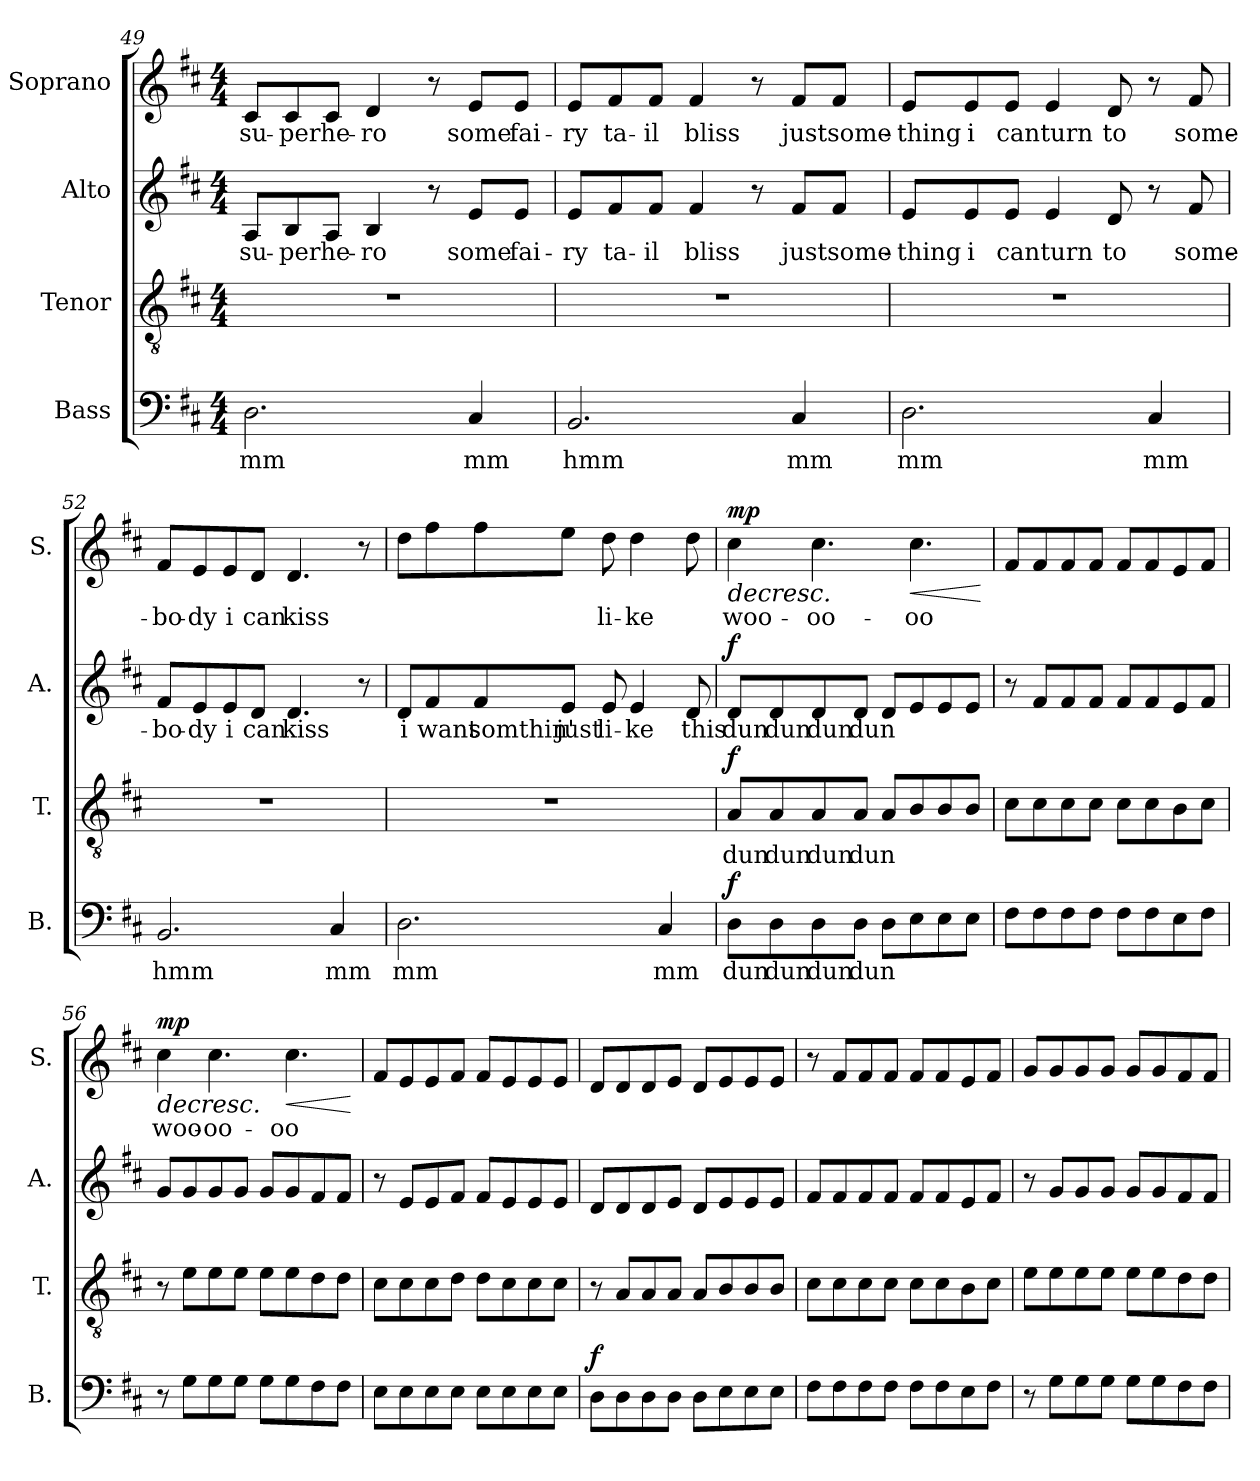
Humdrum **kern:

**kern	**text	**dynam	**kern	**text	**dynam	**kern	**text	**dynam	**kern	**text	**dynam
*part4	*part4	*part4	*part3	*part3	*part3	*part2	*part2	*part2	*part1	*part1	*part1
*staff4	*staff4	*staff4	*staff3	*staff3	*staff3	*staff2	*staff2	*staff2	*staff1	*staff1	*staff1
*I"Bass	*	*	*I"Tenor	*	*	*I"Alto	*	*	*I"Soprano	*	*
*I'B.	*	*	*I'T.	*	*	*I'A.	*	*	*I'S.	*	*
*clefF4	*	*	*clefGv2	*	*	*clefG2	*	*	*clefG2	*	*
*k[f#c#]	*	*	*k[f#c#]	*	*	*k[f#c#]	*	*	*k[f#c#]	*	*
*M4/4	*	*	*M4/4	*	*	*M4/4	*	*	*M4/4	*	*
=49	=49	=49	=49	=49	=49	=49	=49	=49	=49	=49	=49
2.D\	mm	.	1r	.	.	8A/L	su-	.	8c#/L	su-	.
.	.	.	.	.	.	8B/	-per	.	8c#/	-per	.
.	.	.	.	.	.	8A/J	he-	.	8c#/J	he-	.
.	.	.	.	.	.	4B/	-ro	.	4d/	-ro	.
.	.	.	.	.	.	8r	.	.	8r	.	.
4C#/	mm	.	.	.	.	8e/L	some	.	8e/L	some	.
.	.	.	.	.	.	8e/J	fai-	.	8e/J	fai-	.
!!LO:LB:g=z
=50	=50	=50	=50	=50	=50	=50	=50	=50	=50	=50	=50
2.BB/	hmm	.	1r	.	.	8e/L	-ry	.	8e/L	-ry	.
.	.	.	.	.	.	8f#/	ta-	.	8f#/	ta-	.
.	.	.	.	.	.	8f#/J	-il	.	8f#/J	-il	.
.	.	.	.	.	.	4f#/	bliss	.	4f#/	bliss	.
.	.	.	.	.	.	8r	.	.	8r	.	.
4C#/	mm	.	.	.	.	8f#/L	just	.	8f#/L	just	.
.	.	.	.	.	.	8f#/J	some-	.	8f#/J	some-	.
=51	=51	=51	=51	=51	=51	=51	=51	=51	=51	=51	=51
2.D\	mm	.	1r	.	.	8e/L	-thing	.	8e/L	-thing	.
.	.	.	.	.	.	8e/	i	.	8e/	i	.
.	.	.	.	.	.	8e/J	can	.	8e/J	can	.
.	.	.	.	.	.	4e/	turn	.	4e/	turn	.
.	.	.	.	.	.	8d/	to	.	8d/	to	.
4C#/	mm	.	.	.	.	8r	.	.	8r	.	.
.	.	.	.	.	.	8f#/	some-	.	8f#/	some-	.
=52	=52	=52	=52	=52	=52	=52	=52	=52	=52	=52	=52
2.BB/	hmm	.	1r	.	.	8f#/L	-bo-	.	8f#/L	-bo-	.
.	.	.	.	.	.	8e/	-dy	.	8e/	-dy	.
.	.	.	.	.	.	8e/	i	.	8e/	i	.
.	.	.	.	.	.	8d/J	can	.	8d/J	can	.
.	.	.	.	.	.	4.d/	kiss	.	4.d/	kiss	.
4C#/	mm	.	.	.	.	.	.	.	.	.	.
.	.	.	.	.	.	8r	.	.	8r	.	.
!!LO:PB:g=z
=53	=53	=53	=53	=53	=53	=53	=53	=53	=53	=53	=53
2.D\	mm	.	1r	.	.	8d/L	i	.	8dd\L	.	.
.	.	.	.	.	.	8f#/	want	.	8ff#\	.	.
.	.	.	.	.	.	8f#/	somthin'	.	8ff#\	.	.
.	.	.	.	.	.	8e/J	just	.	8ee\J	.	.
.	.	.	.	.	.	8e/	li-	.	8dd\	li-	.
.	.	.	.	.	.	4e/	-ke	.	4dd\	-ke	.
4C#/	mm	.	.	.	.	.	.	.	.	.	.
.	.	.	.	.	.	8d/	this	.	8dd\	.	.
=54	=54	=54	=54	=54	=54	=54	=54	=54	=54	=54	=54
!	!	!LO:DY:b	!	!	!LO:DY:b	!	!	!LO:DY:b	!	!	!LO:HP:b
!	!	!	!	!	!	!	!	!	!	!	!LO:DY:n=1:a
8D\L	dun	f	8A/L	dun	f	8d/L	dun	f	4cc#\	woo-	> mp
8D\	dun	.	8A/	dun	.	8d/	dun	.	.	.	.
8D\	dun	.	8A/	dun	.	8d/	dun	.	4.cc#\	-oo-	.
8D\J	dun	.	8A/J	dun	.	8d/J	dun	.	.	.	.
8D\L	.	.	8A/L	.	.	8d/L	.	.	.	.	.
!	!	!	!	!	!	!	!	!	!	!	!LO:HP:b
8E\	.	.	8B/	.	.	8e/	.	.	4.cc#\	-oo	<
8E\	.	.	8B/	.	.	8e/	.	.	.	.	.
8E\J	.	.	8B/J	.	.	8e/J	.	.	.	.	.
.	.	.	.	.	.	.	.	.	.	.	] [
=55	=55	=55	=55	=55	=55	=55	=55	=55	=55	=55	=55
8F#\L	.	.	8c#\L	.	.	8r	.	.	8f#/L	.	.
8F#\	.	.	8c#\	.	.	8f#/L	.	.	8f#/	.	.
8F#\	.	.	8c#\	.	.	8f#/	.	.	8f#/	.	.
8F#\J	.	.	8c#\J	.	.	8f#/J	.	.	8f#/J	.	.
8F#\L	.	.	8c#\L	.	.	8f#/L	.	.	8f#/L	.	.
8F#\	.	.	8c#\	.	.	8f#/	.	.	8f#/	.	.
8E\	.	.	8B\	.	.	8e/	.	.	8e/	.	.
8F#\J	.	.	8c#\J	.	.	8f#/J	.	.	8f#/J	.	.
!!LO:LB:g=z
=56	=56	=56	=56	=56	=56	=56	=56	=56	=56	=56	=56
!	!	!	!	!	!	!	!	!	!	!	!LO:HP:b
!	!	!	!	!	!	!	!	!	!	!	!LO:DY:n=1:a
8r	.	.	8r	.	.	8g/L	.	.	4cc#\	woo-	> mp
8G\L	.	.	8e\L	.	.	8g/	.	.	.	.	.
8G\	.	.	8e\	.	.	8g/	.	.	4.cc#\	-oo-	.
8G\J	.	.	8e\J	.	.	8g/J	.	.	.	.	.
8G\L	.	.	8e\L	.	.	8g/L	.	.	.	.	.
!	!	!	!	!	!	!	!	!	!	!	!LO:HP:b
8G\	.	.	8e\	.	.	8g/	.	.	4.cc#\	-oo	<
8F#\	.	.	8d\	.	.	8f#/	.	.	.	.	.
8F#\J	.	.	8d\J	.	.	8f#/J	.	.	.	.	.
.	.	.	.	.	.	.	.	.	.	.	] [
=57	=57	=57	=57	=57	=57	=57	=57	=57	=57	=57	=57
8E\L	.	.	8c#\L	.	.	8r	.	.	8f#/L	.	.
8E\	.	.	8c#\	.	.	8e/L	.	.	8e/	.	.
8E\	.	.	8c#\	.	.	8e/	.	.	8e/	.	.
8E\J	.	.	8d\J	.	.	8f#/J	.	.	8f#/J	.	.
8E\L	.	.	8d\L	.	.	8f#/L	.	.	8f#/L	.	.
8E\	.	.	8c#\	.	.	8e/	.	.	8e/	.	.
8E\	.	.	8c#\	.	.	8e/	.	.	8e/	.	.
8E\J	.	.	8c#\J	.	.	8e/J	.	.	8e/J	.	.
=58	=58	=58	=58	=58	=58	=58	=58	=58	=58	=58	=58
!	!	!LO:DY:b	!	!	!	!	!	!	!	!	!
8D\L	.	f	8r	.	.	8d/L	.	.	8d/L	.	.
8D\	.	.	8A/L	.	.	8d/	.	.	8d/	.	.
8D\	.	.	8A/	.	.	8d/	.	.	8d/	.	.
8D\J	.	.	8A/J	.	.	8e/J	.	.	8e/J	.	.
8D\L	.	.	8A/L	.	.	8d/L	.	.	8d/L	.	.
8E\	.	.	8B/	.	.	8e/	.	.	8e/	.	.
8E\	.	.	8B/	.	.	8e/	.	.	8e/	.	.
8E\J	.	.	8B/J	.	.	8e/J	.	.	8e/J	.	.
=59	=59	=59	=59	=59	=59	=59	=59	=59	=59	=59	=59
8F#\L	.	.	8c#\L	.	.	8f#/L	.	.	8r	.	.
8F#\	.	.	8c#\	.	.	8f#/	.	.	8f#/L	.	.
8F#\	.	.	8c#\	.	.	8f#/	.	.	8f#/	.	.
8F#\J	.	.	8c#\J	.	.	8f#/J	.	.	8f#/J	.	.
8F#\L	.	.	8c#\L	.	.	8f#/L	.	.	8f#/L	.	.
8F#\	.	.	8c#\	.	.	8f#/	.	.	8f#/	.	.
8E\	.	.	8B\	.	.	8e/	.	.	8e/	.	.
8F#\J	.	.	8c#\J	.	.	8f#/J	.	.	8f#/J	.	.
=60	=60	=60	=60	=60	=60	=60	=60	=60	=60	=60	=60
8r	.	.	8e\L	.	.	8r	.	.	8g/L	.	.
8G\L	.	.	8e\	.	.	8g/L	.	.	8g/	.	.
8G\	.	.	8e\	.	.	8g/	.	.	8g/	.	.
8G\J	.	.	8e\J	.	.	8g/J	.	.	8g/J	.	.
8G\L	.	.	8e\L	.	.	8g/L	.	.	8g/L	.	.
8G\	.	.	8e\	.	.	8g/	.	.	8g/	.	.
8F#\	.	.	8d\	.	.	8f#/	.	.	8f#/	.	.
8F#\J	.	.	8d\J	.	.	8f#/J	.	.	8f#/J	.	.
=	=	=	=	=	=	=	=	=	=	=	=
*-	*-	*-	*-	*-	*-	*-	*-	*-	*-	*-	*-
